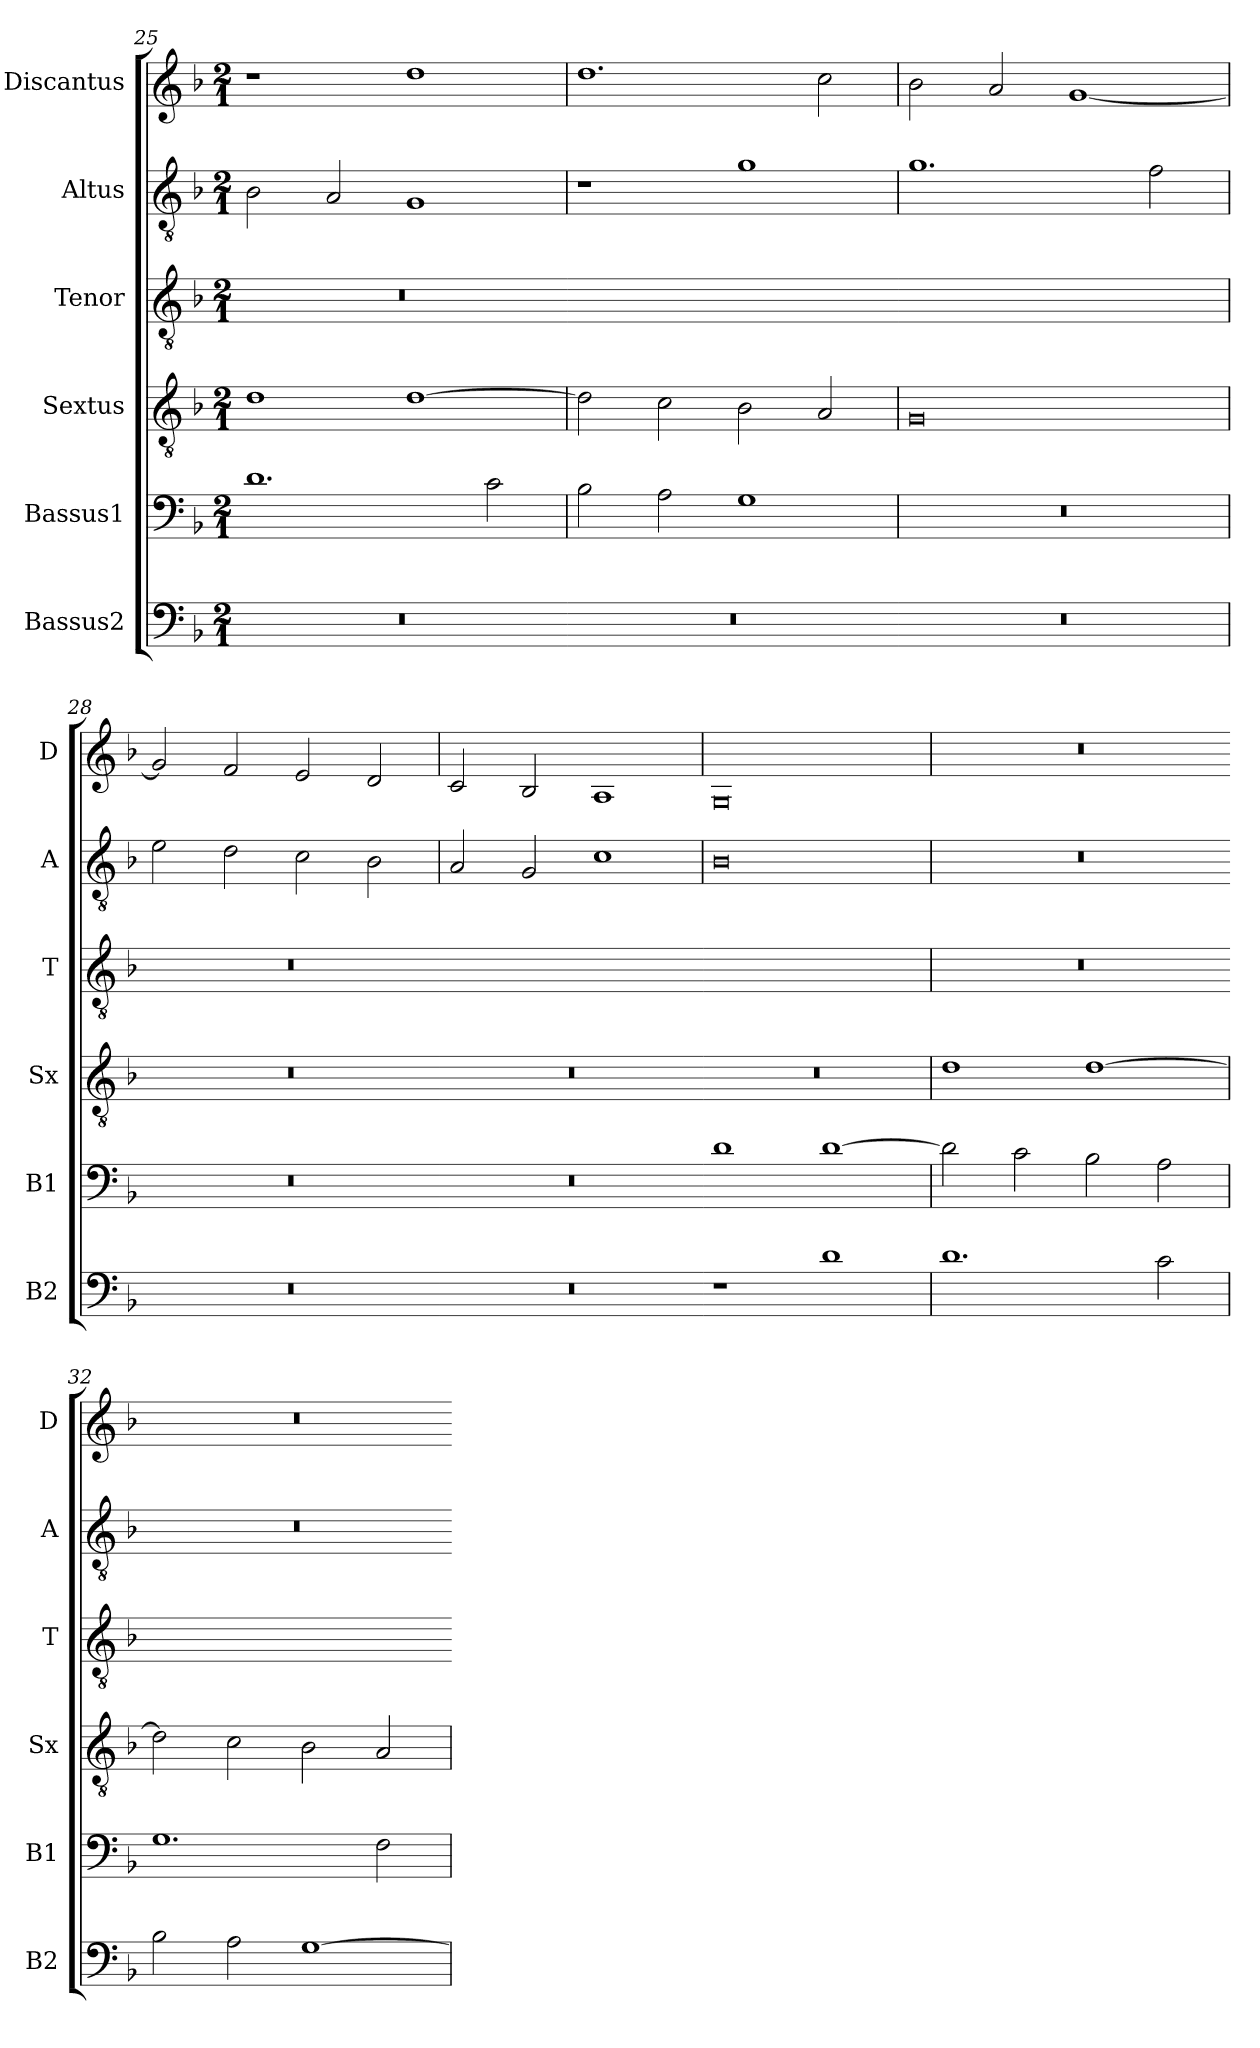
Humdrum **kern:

**kern	**kern	**kern	**kern	**kern	**kern
*part6	*part5	*part4	*part3	*part2	*part1
*staff6	*staff5	*staff4	*staff3	*staff2	*staff1
*I"Bassus2	*I"Bassus1	*I"Sextus	*I"Tenor	*I"Altus	*I"Discantus
*I'B2	*I'B1	*I'Sx	*I'T	*I'A	*I'D
*clefF4	*clefF4	*clefGv2	*clefGv2	*clefGv2	*clefG2
*k[b-]	*k[b-]	*k[b-]	*k[b-]	*k[b-]	*k[b-]
*M2/1	*M2/1	*M2/1	*M2/1	*M2/1	*M2/1
=25	=25	=25	=25	=25	=25
!	!	!	!LO:N:vis=1	!	!
0r	1.d	1d	0r	2B-\	1r
.	.	.	.	2A/	.
.	.	[1d	.	1G	1dd
.	2c\	.	.	.	.
=26	=26	=26	=26-	=26	=26
!	!	!	!LO:N:vis=1	!	!
0r	2B-\	2d\]	0ryy	1r	1.dd
.	2A\	2c\	.	.	.
.	1G	2B-\	.	1g	.
.	.	2A/	.	.	2cc\
=27	=27	=27	=27-	=27	=27
!	!	!	!LO:N:vis=1	!	!
0r	0r	0G	0ryy	1.g	2b-\
.	.	.	.	.	2a/
.	.	.	.	.	[1g
.	.	.	.	2f\	.
=28	=28	=28	=28	=28	=28
!	!	!	!LO:N:vis=1	!	!
0r	0r	0r	0r	2e\	2g/]
.	.	.	.	2d\	2f/
.	.	.	.	2c\	2e/
.	.	.	.	2B-\	2d/
=29	=29	=29	=29-	=29	=29
!	!	!	!LO:N:vis=1	!	!
0r	0r	0r	0ryy	2A/	2c/
.	.	.	.	2G/	2B-/
.	.	.	.	1c	1A
=30	=30	=30	=30-	=30	=30
!	!	!	!LO:N:vis=1	!	!
1r	1d	0r	0ryy	0B-	0G
1d	[1d	.	.	.	.
=31	=31	=31	=31	=31	=31
!	!	!	!LO:N:vis=1	!	!
1.d	2d\]	1d	0r	0r	0r
.	2c\	.	.	.	.
.	2B-\	[1d	.	.	.
2c\	2A\	.	.	.	.
=32	=32	=32	=32-	=32	=32
!	!	!	!LO:N:vis=1	!	!
2B-\	1.G	2d\]	0ryy	0r	0r
2A\	.	2c\	.	.	.
[1G	.	2B-\	.	.	.
.	2F\	2A/	.	.	.
=	=	=	=-	=	=
*-	*-	*-	*-	*-	*-
